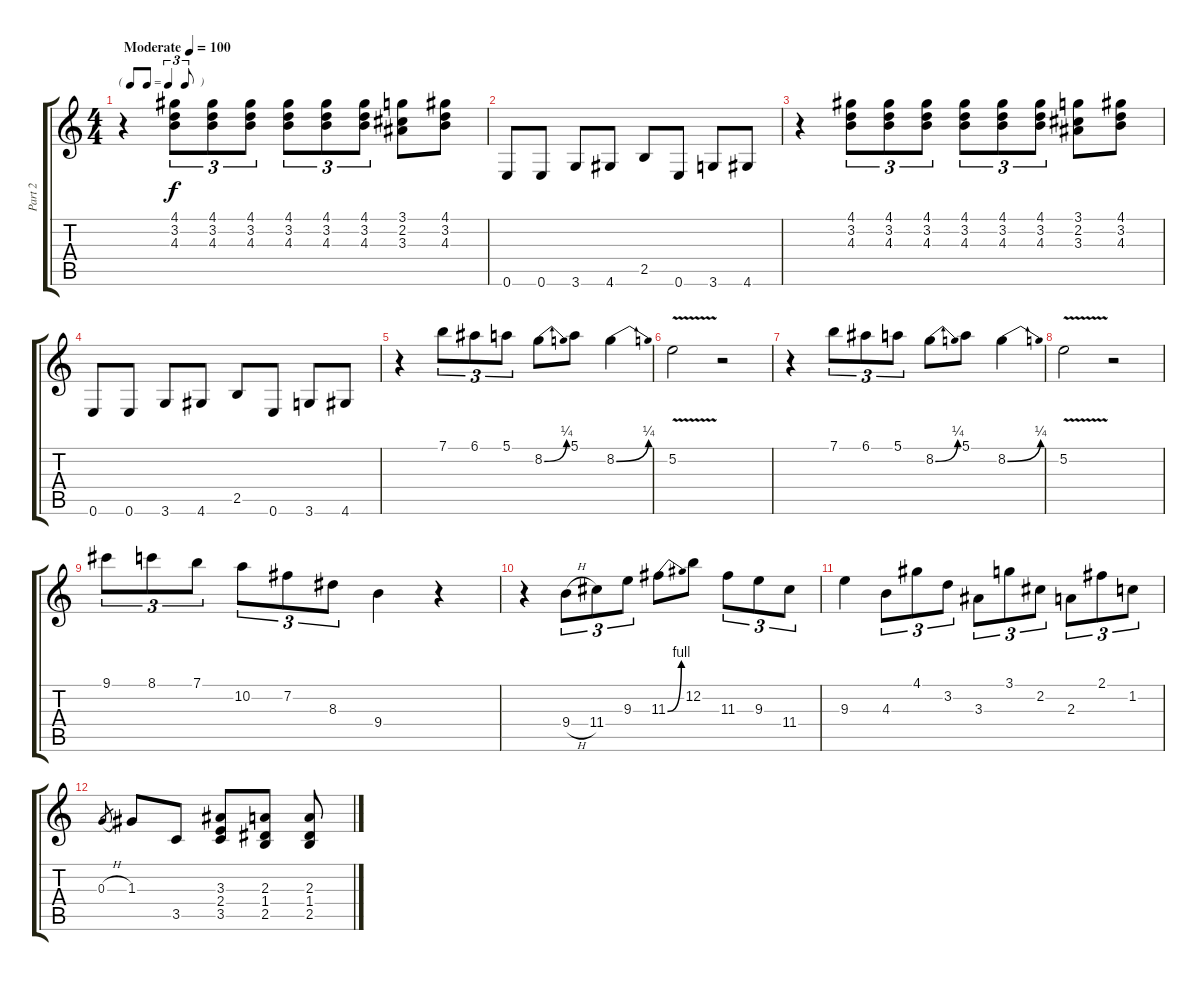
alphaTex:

\track ("Part 2" "Part 2") {instrument electricguitarjazz}
\staff {score tabs}
\tuning (E4 B3 G3 D3 A2 E2) {hide}
\ts (4 4)
\tf triplet8th
\tempo (100 "Moderate")
\clef g2
\ks c
r.4{dy f instrument electricguitarjazz} (4.1 3.2 4.3).8{tu (3 2)} (4.1 3.2 4.3).8{tu (3 2)} (4.1 3.2 4.3).8{tu (3 2)} (4.1 3.2 4.3).8{tu (3 2)} (4.1 3.2 4.3).8{tu (3 2)} (4.1 3.2 4.3).8{tu (3 2)} (3.1 2.2 3.3).8 (4.1 3.2 4.3).8 |
0.6.8 0.6.8 3.6.8 4.6.8 2.5.8 0.6.8 3.6.8 4.6.8 |
r.4 (4.1 3.2 4.3).8{tu (3 2)} (4.1 3.2 4.3).8{tu (3 2)} (4.1 3.2 4.3).8{tu (3 2)} (4.1 3.2 4.3).8{tu (3 2)} (4.1 3.2 4.3).8{tu (3 2)} (4.1 3.2 4.3).8{tu (3 2)} (3.1 2.2 3.3).8 (4.1 3.2 4.3).8 |
0.6.8 0.6.8 3.6.8 4.6.8 2.5.8 0.6.8 3.6.8 4.6.8 |
r.4 7.1.8{tu (3 2)} 6.1.8{tu (3 2)} 5.1.8{tu (3 2)} 8.2{be (bend 0 0 60 1)}.8 5.1.8 8.2{be (bend 0 0 60 1)}.4 |
5.2{v}.2 r.2 |
r.4 7.1.8{tu (3 2)} 6.1.8{tu (3 2)} 5.1.8{tu (3 2)} 8.2{be (bend 0 0 60 1)}.8 5.1.8 8.2{be (bend 0 0 60 1)}.4 |
5.2{v}.2 r.2 |
9.1.8{tu (3 2)} 8.1.8{tu (3 2)} 7.1.8{tu (3 2)} 10.2.8{tu (3 2)} 7.2.8{tu (3 2)} 8.3.8{tu (3 2)} 9.4.4 r.4 |
r.4 9.4{h}.8{tu (3 2)} 11.4.8{tu (3 2)} 9.3.8{tu (3 2)} 11.3{be (bend 0 0 60 4)}.8 12.2.8 11.3.8{tu (3 2)} 9.3.8{tu (3 2)} 11.4.8{tu (3 2)} |
9.3.4 4.3.8{tu (3 2)} 4.1.8{tu (3 2)} 3.2.8{tu (3 2)} 3.3.8{tu (3 2)} 3.1.8{tu (3 2)} 2.2.8{tu (3 2)} 2.3.8{tu (3 2)} 2.1.8{tu (3 2)} 1.2.8{tu (3 2)} |
0.3{h}.8{gr} 1.3.8 3.5.8 (3.3 2.4 3.5).8 (2.3 1.4 2.5).8 (2.3 1.4 2.5).8
